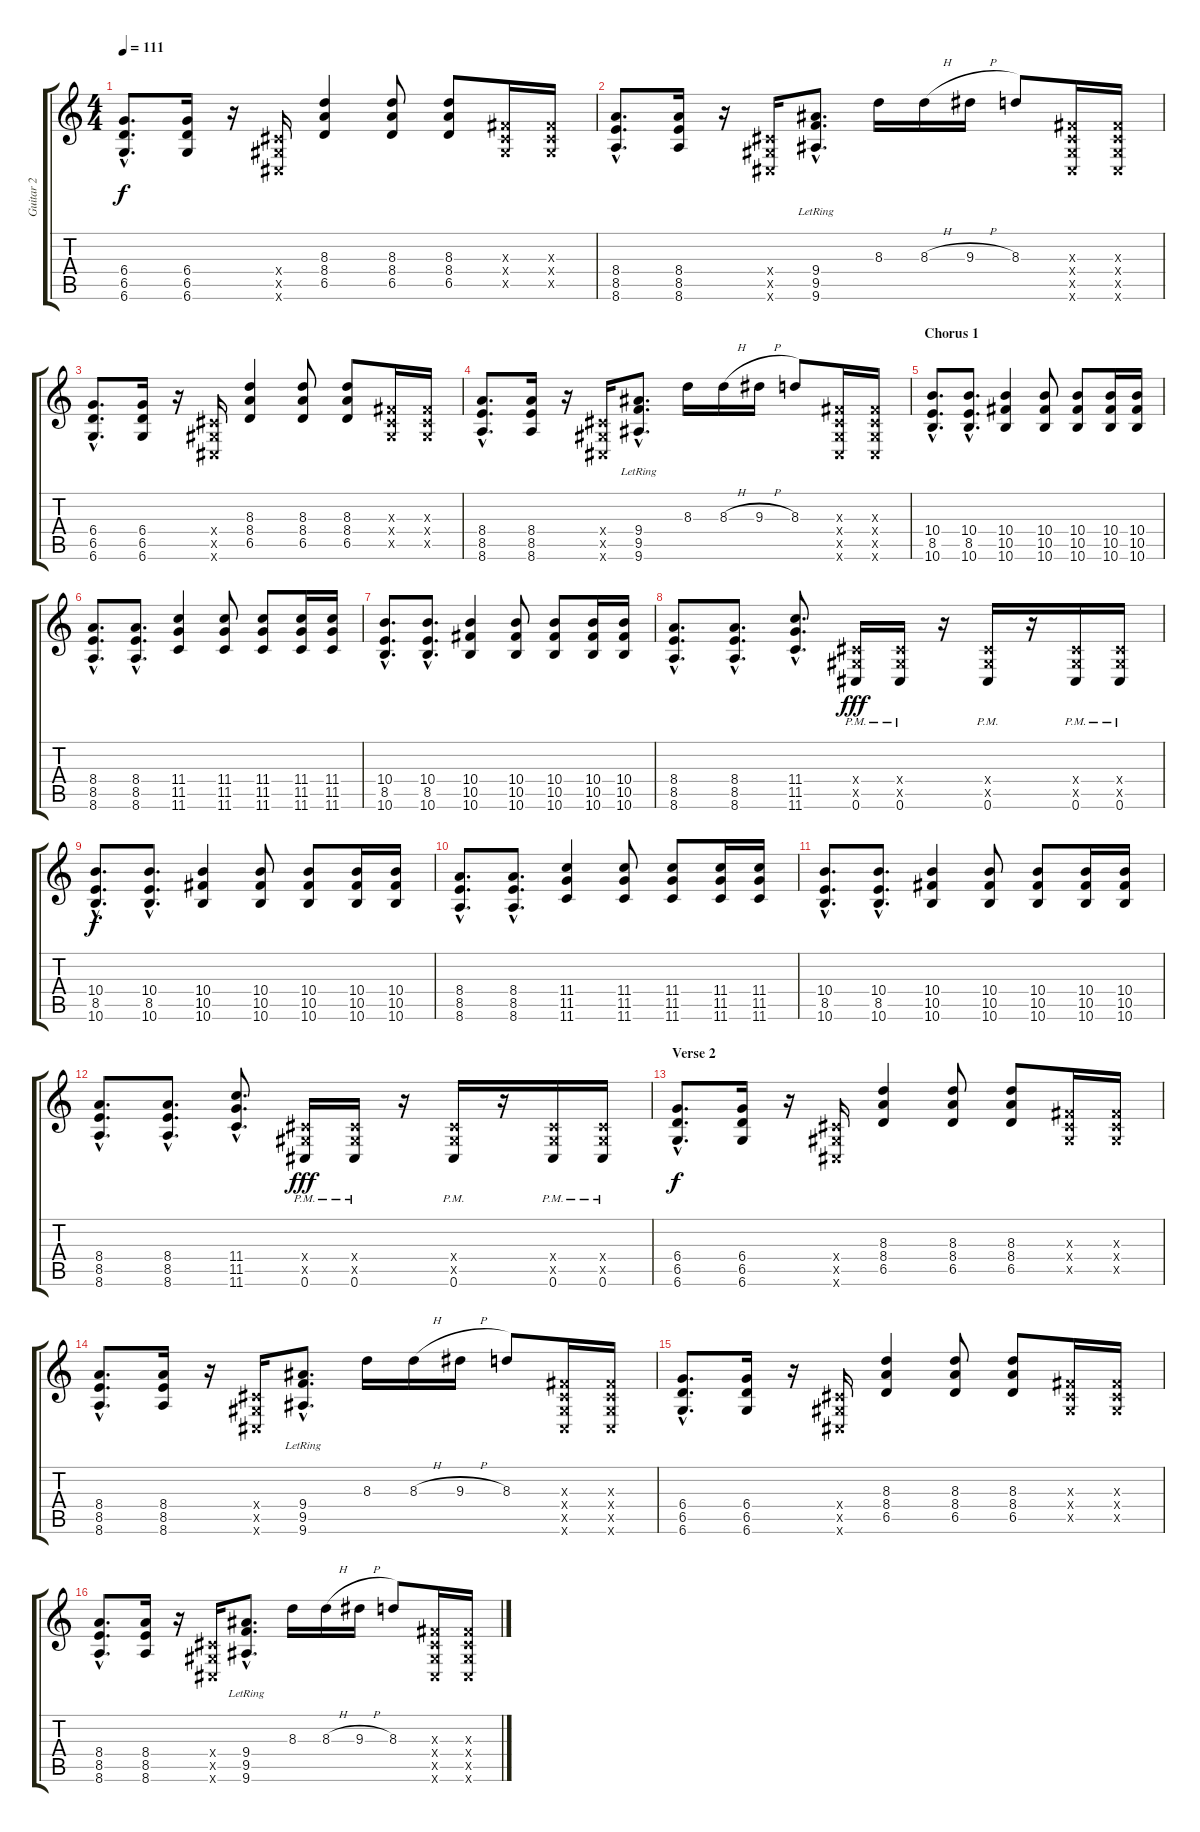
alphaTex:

\track ("Guitar 2" "Guitar 2") {instrument overdrivenguitar}
\staff {score tabs}
\tuning (Eb4 Bb3 Gb3 Db3 Ab2 Db2) {hide}
\ts (4 4)
\tempo 111
\clef g2
\ks c
(6.4{hac} 6.5{hac} 6.6{hac}).8{d dy f} (6.4 6.5 6.6).16 r.16 (0.4{x} 0.5{x} 0.6{x}).16 (8.3 8.4 6.5).4 (8.3 8.4 6.5).8 (8.3 8.4 6.5).8 (0.3{x} 0.4{x} 0.5{x}).16 (0.3{x} 0.4{x} 0.5{x}).16 |
(8.4{hac} 8.5{hac} 8.6{hac}).8{d} (8.4 8.5 8.6).16 r.16 (0.4{x} 0.5{x} 0.6{x}).16 (9.4{hac lr} 9.5{hac lr} 9.6{hac lr}).8{d} 8.3.16 8.3{h}.16 9.3{h}.16 8.3.8 (0.3{x} 0.4{x} 0.5{x} 0.6{x}).16 (0.3{x} 0.4{x} 0.5{x} 0.6{x}).16 |
(6.4{hac} 6.5{hac} 6.6{hac}).8{d} (6.4 6.5 6.6).16 r.16 (0.4{x} 0.5{x} 0.6{x}).16 (8.3 8.4 6.5).4 (8.3 8.4 6.5).8 (8.3 8.4 6.5).8 (0.3{x} 0.4{x} 0.5{x}).16 (0.3{x} 0.4{x} 0.5{x}).16 |
(8.4{hac} 8.5{hac} 8.6{hac}).8{d} (8.4 8.5 8.6).16 r.16 (0.4{x} 0.5{x} 0.6{x}).16 (9.4{hac lr} 9.5{hac lr} 9.6{hac lr}).8{d} 8.3.16 8.3{h}.16 9.3{h}.16 8.3.8 (0.3{x} 0.4{x} 0.5{x} 0.6{x}).16 (0.3{x} 0.4{x} 0.5{x} 0.6{x}).16 |
\section ("" "Chorus 1")
(10.4{hac} 8.5{hac} 10.6{hac}).8{d volume 13 instrument overdrivenguitar} (10.4{hac} 8.5{hac} 10.6{hac}).8{d} (10.4 10.5 10.6).4 (10.4 10.5 10.6).8 (10.4 10.5 10.6).8 (10.4 10.5 10.6).16 (10.4 10.5 10.6).16 |
(8.4{hac} 8.5{hac} 8.6{hac}).8{d} (8.4{hac} 8.5{hac} 8.6{hac}).8{d} (11.4 11.5 11.6).4 (11.4 11.5 11.6).8 (11.4 11.5 11.6).8 (11.4 11.5 11.6).16 (11.4 11.5 11.6).16 |
(10.4{hac} 8.5{hac} 10.6{hac}).8{d} (10.4{hac} 8.5{hac} 10.6{hac}).8{d} (10.4 10.5 10.6).4 (10.4 10.5 10.6).8 (10.4 10.5 10.6).8 (10.4 10.5 10.6).16 (10.4 10.5 10.6).16 |
(8.4{hac} 8.5{hac} 8.6{hac}).8{d} (8.4{hac} 8.5{hac} 8.6{hac}).8{d} (11.4{hac} 11.5{hac} 11.6{hac}).8{d} (0.4{x} 0.5{x} 0.6{pm}).16{dy fff} (0.4{x} 0.5{x} 0.6{pm}).16 r.16 (0.4{x} 0.5{x} 0.6{pm}).16 r.16 (0.4{x} 0.5{x} 0.6{pm}).16 (0.4{x} 0.5{x} 0.6{pm}).16 |
(10.4{hac} 8.5{hac} 10.6{hac}).8{d dy f} (10.4{hac} 8.5{hac} 10.6{hac}).8{d} (10.4 10.5 10.6).4 (10.4 10.5 10.6).8 (10.4 10.5 10.6).8 (10.4 10.5 10.6).16 (10.4 10.5 10.6).16 |
(8.4{hac} 8.5{hac} 8.6{hac}).8{d} (8.4{hac} 8.5{hac} 8.6{hac}).8{d} (11.4 11.5 11.6).4 (11.4 11.5 11.6).8 (11.4 11.5 11.6).8 (11.4 11.5 11.6).16 (11.4 11.5 11.6).16 |
(10.4{hac} 8.5{hac} 10.6{hac}).8{d} (10.4{hac} 8.5{hac} 10.6{hac}).8{d} (10.4 10.5 10.6).4 (10.4 10.5 10.6).8 (10.4 10.5 10.6).8 (10.4 10.5 10.6).16 (10.4 10.5 10.6).16 |
(8.4{hac} 8.5{hac} 8.6{hac}).8{d} (8.4{hac} 8.5{hac} 8.6{hac}).8{d} (11.4{hac} 11.5{hac} 11.6{hac}).8{d} (0.4{x} 0.5{x} 0.6{pm}).16{dy fff} (0.4{x} 0.5{x} 0.6{pm}).16 r.16 (0.4{x} 0.5{x} 0.6{pm}).16 r.16 (0.4{x} 0.5{x} 0.6{pm}).16 (0.4{x} 0.5{x} 0.6{pm}).16 |
\section ("" "Verse 2")
(6.4{hac} 6.5{hac} 6.6{hac}).8{d dy f volume 10 instrument overdrivenguitar} (6.4 6.5 6.6).16 r.16 (0.4{x} 0.5{x} 0.6{x}).16 (8.3 8.4 6.5).4 (8.3 8.4 6.5).8 (8.3 8.4 6.5).8 (0.3{x} 0.4{x} 0.5{x}).16 (0.3{x} 0.4{x} 0.5{x}).16 |
(8.4{hac} 8.5{hac} 8.6{hac}).8{d} (8.4 8.5 8.6).16 r.16 (0.4{x} 0.5{x} 0.6{x}).16 (9.4{hac lr} 9.5{hac lr} 9.6{hac lr}).8{d} 8.3.16 8.3{h}.16 9.3{h}.16 8.3.8 (0.3{x} 0.4{x} 0.5{x} 0.6{x}).16 (0.3{x} 0.4{x} 0.5{x} 0.6{x}).16 |
(6.4{hac} 6.5{hac} 6.6{hac}).8{d} (6.4 6.5 6.6).16 r.16 (0.4{x} 0.5{x} 0.6{x}).16 (8.3 8.4 6.5).4 (8.3 8.4 6.5).8 (8.3 8.4 6.5).8 (0.3{x} 0.4{x} 0.5{x}).16 (0.3{x} 0.4{x} 0.5{x}).16 |
(8.4{hac} 8.5{hac} 8.6{hac}).8{d} (8.4 8.5 8.6).16 r.16 (0.4{x} 0.5{x} 0.6{x}).16 (9.4{hac lr} 9.5{hac lr} 9.6{hac lr}).8{d} 8.3.16 8.3{h}.16 9.3{h}.16 8.3.8 (0.3{x} 0.4{x} 0.5{x} 0.6{x}).16 (0.3{x} 0.4{x} 0.5{x} 0.6{x}).16
